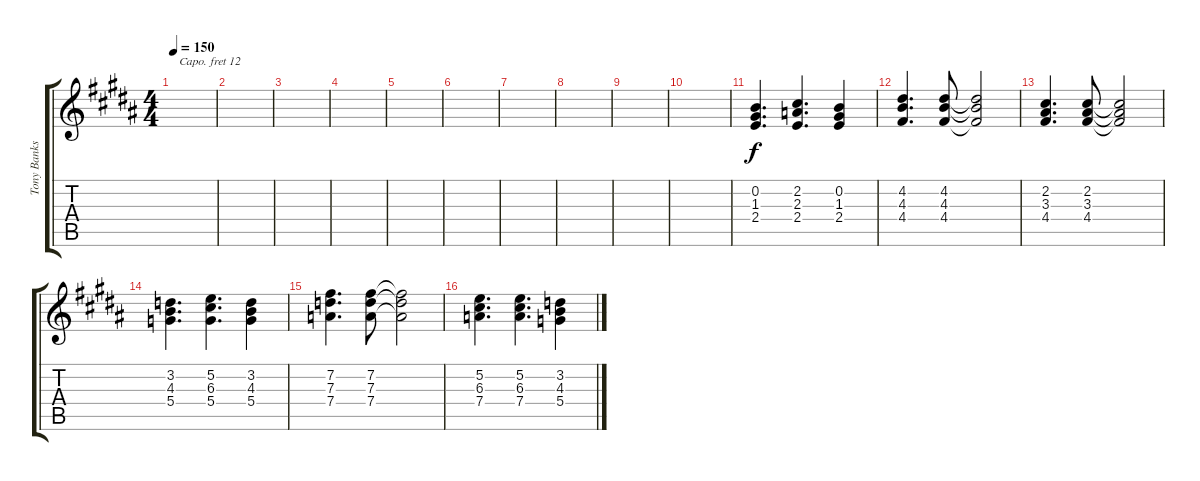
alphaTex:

\track ("Tony Banks [Right Hand]" "Tony Banks") {instrument accordion}
\staff {score tabs}
\capo 12
\tuning (E4 B3 G3 D3 A2 E2) {hide}
\ts (4 4)
\tempo 150
\clef g2
\ks b
|
|
|
|
|
|
|
|
|
|
(0.2 1.3 2.4).4{d} (2.2 2.3 2.4).4{d} (0.2 1.3 2.4).4 |
(4.2 4.3 4.4).4{d} (4.2 4.3 4.4).8 (4.2{t} 4.3{t} 4.4{t}).2 |
(2.2 3.3 4.4).4{d} (2.2 3.3 4.4).8 (2.2{t} 3.3{t} 4.4{t}).2 |
(3.2 4.3 5.4).4{d} (5.2 6.3 5.4).4{d} (3.2 4.3 5.4).4 |
(7.2 7.3 7.4).4{d} (7.2 7.3 7.4).8 (7.2{t} 7.3{t} 7.4{t}).2 |
(5.2 6.3 7.4).4{d} (5.2 6.3 7.4).4{d} (3.2 4.3 5.4).4
